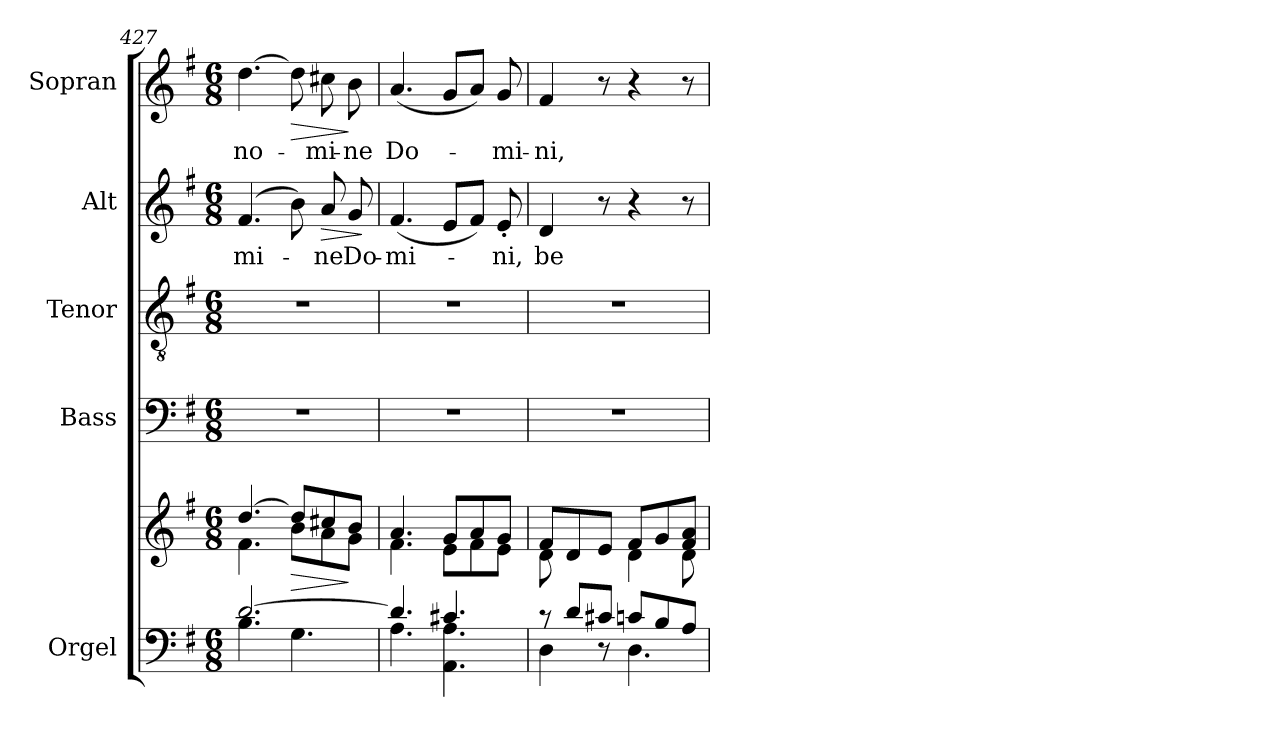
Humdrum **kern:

**kern	**kern	**dynam	**kern	**kern	**kern	**text	**dynam	**kern	**text	**dynam
*part5	*part5	*part5	*part4	*part3	*part2	*part2	*part2	*part1	*part1	*part1
*staff6	*staff5	*staff5/6	*staff4	*staff3	*staff2	*staff2	*staff2	*staff1	*staff1	*staff1
*I"Orgel	*	*	*I"Bass	*I"Tenor	*I"Alt	*	*	*I"Sopran	*	*
*I'Org.	*	*	*I'B.	*I'T.	*I'A.	*	*	*I'S.	*	*
*clefF4	*clefG2	*	*clefF4	*clefGv2	*clefG2	*	*	*clefG2	*	*
*k[f#]	*k[f#]	*	*k[f#]	*k[f#]	*k[f#]	*	*	*k[f#]	*	*
*G:	*G:	*	*G:	*G:	*G:	*	*	*G:	*	*
*M6/8	*M6/8	*	*M6/8	*M6/8	*M6/8	*	*	*M6/8	*	*
=427	=427	=427	=427	=427	=427	=427	=427	=427	=427	=427
*^	*^	*	*	*	*	*	*	*	*	*
!	!	!	!	!	!	!	!	!LO:LY:b	!	!	!LO:LY:b	!
[>2.d/	4.B\	[>4.dd/	4.f#\	.	2.r	2.r	(4.f#/	-mi-	.	[4.dd\	no-	.
!	!	!	!	!LO:HP:b	!	!	!	!	!	!	!	!LO:HP:b
.	4.G\	8dd/L]	8b\L	>	.	.	8b\)	.	.	8dd\]	.	>
!	!	!	!	!	!	!	!	!LO:LY:b	!LO:HP:b	!	!LO:LY:b	!
.	.	8cc#X/	8a\	.	.	.	8a/	-ne	>	8cc#X\	-mi-	.
!	!	!	!	!	!	!	!	!LO:LY:b	!	!	!LO:LY:b	!
.	.	8b/J	8g\J	]	.	.	8g/	Do-	.	8b\	-ne	]
*v	*v	*	*	*	*	*	*	*	*	*	*	*
*	*v	*v	*	*	*	*	*	*	*	*	*
.	.	.	.	.	.	.	]	.	.	.
=428	=428	=428	=428	=428	=428	=428	=428	=428	=428	=428
*^	*^	*	*	*	*	*	*	*	*	*
!	!	!	!	!	!	!	!	!LO:LY:b	!	!	!LO:LY:b	!
4.d/]	4.A\	4.a/	4.f#\	.	2.r	2.r	(<4.f#/	-mi-	.	(<4.a/	Do-	.
4.c#X/	4.AA\ 4.A\	8g/L	8e\L	.	.	.	8e/L	.	.	8g/L	.	.
.	.	8a/	8f#\	.	.	.	8f#/J)	.	.	8a/J)	.	.
!	!	!	!	!	!	!	!	!LO:LY:b	!	!	!LO:LY:b	!
.	.	8g/J	8e\J	.	.	.	8e'</	-ni,	.	8g/	-mi-	.
!!LO:LB:g=z
=429	=429	=429	=429	=429	=429	=429	=429	=429	=429	=429	=429	=429
!	!	!	!	!	!	!	!	!LO:LY:b	!	!	!LO:LY:b	!
8rc	4D\	8f#/L	8d\	.	2.r	2.r	4d/	be-	.	4f#/	-ni,	.
8d/L	.	8d/	4ryy	.	.	.	.	.	.	.	.	.
8c#X/J	8rC	8e/J	.	.	.	.	8r	.	.	8r	.	.
8cn/L	4.D\	8f#/L	4d\	.	.	.	4r	.	.	4r	.	.
8B/	.	8g/	.	.	.	.	.	.	.	.	.	.
8A/J	.	8f#/ 8a/J	8d\	.	.	.	8r	.	.	8r	.	.
*v	*v	*	*	*	*	*	*	*	*	*	*	*
*	*v	*v	*	*	*	*	*	*	*	*	*
=	=	=	=	=	=	=	=	=	=	=
*-	*-	*-	*-	*-	*-	*-	*-	*-	*-	*-
